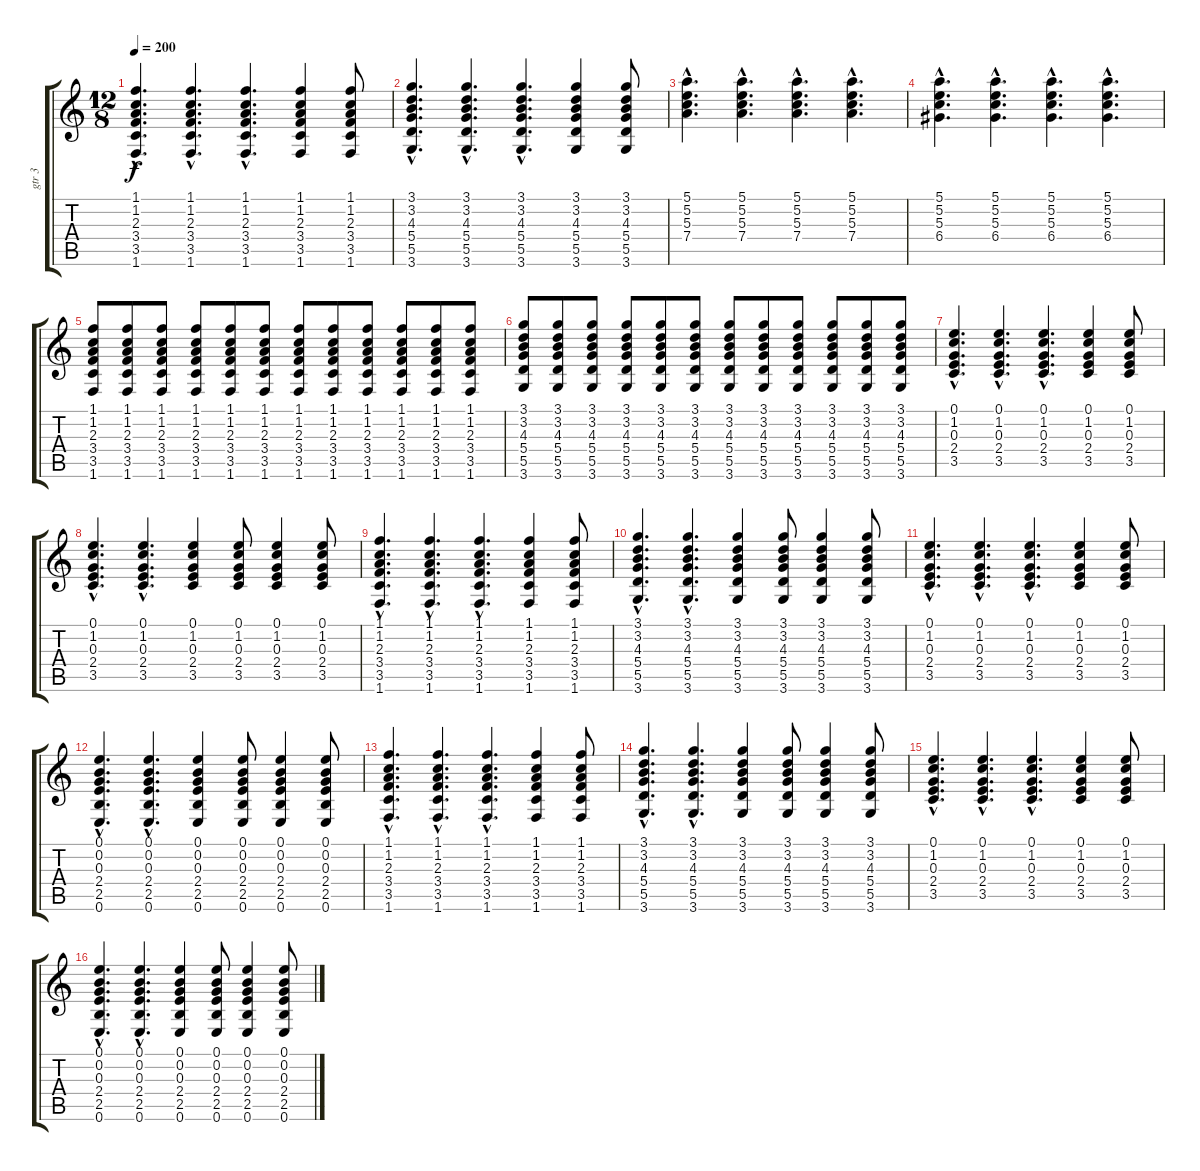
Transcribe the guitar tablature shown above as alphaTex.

\track ("gtr 3" "gtr 3") {instrument acousticguitarsteel}
\staff {score tabs}
\tuning (E4 B3 G3 D3 A2 E2) {hide}
\ts (12 8)
\tempo 200
\clef g2
\ks c
(1.1{hac} 1.2{hac} 2.3{hac} 3.4{hac} 3.5{hac} 1.6{hac}).4{d dy f} (1.1{hac} 1.2{hac} 2.3{hac} 3.4{hac} 3.5{hac} 1.6{hac}).4{d} (1.1{hac} 1.2{hac} 2.3{hac} 3.4{hac} 3.5{hac} 1.6{hac}).4{d} (1.1 1.2 2.3 3.4 3.5 1.6).4 (1.1 1.2 2.3 3.4 3.5 1.6).8 |
(3.1{hac} 3.2{hac} 4.3{hac} 5.4{hac} 5.5{hac} 3.6{hac}).4{d} (3.1{hac} 3.2{hac} 4.3{hac} 5.4{hac} 5.5{hac} 3.6{hac}).4{d} (3.1{hac} 3.2{hac} 4.3{hac} 5.4{hac} 5.5{hac} 3.6{hac}).4{d} (3.1 3.2 4.3 5.4 5.5 3.6).4 (3.1 3.2 4.3 5.4 5.5 3.6).8 |
(5.1{hac} 5.2{hac} 5.3{hac} 7.4{hac}).4{d} (5.1{hac} 5.2{hac} 5.3{hac} 7.4{hac}).4{d} (5.1{hac} 5.2{hac} 5.3{hac} 7.4{hac}).4{d} (5.1{hac} 5.2{hac} 5.3{hac} 7.4{hac}).4{d} |
(5.1{hac} 5.2{hac} 5.3{hac} 6.4{hac}).4{d} (5.1{hac} 5.2{hac} 5.3{hac} 6.4{hac}).4{d} (5.1{hac} 5.2{hac} 5.3{hac} 6.4{hac}).4{d} (5.1{hac} 5.2{hac} 5.3{hac} 6.4{hac}).4{d} |
(1.1 1.2 2.3 3.4 3.5 1.6).8 (1.1 1.2 2.3 3.4 3.5 1.6).8 (1.1 1.2 2.3 3.4 3.5 1.6).8 (1.1 1.2 2.3 3.4 3.5 1.6).8 (1.1 1.2 2.3 3.4 3.5 1.6).8 (1.1 1.2 2.3 3.4 3.5 1.6).8 (1.1 1.2 2.3 3.4 3.5 1.6).8 (1.1 1.2 2.3 3.4 3.5 1.6).8 (1.1 1.2 2.3 3.4 3.5 1.6).8 (1.1 1.2 2.3 3.4 3.5 1.6).8 (1.1 1.2 2.3 3.4 3.5 1.6).8 (1.1 1.2 2.3 3.4 3.5 1.6).8 |
(3.1 3.2 4.3 5.4 5.5 3.6).8 (3.1 3.2 4.3 5.4 5.5 3.6).8 (3.1 3.2 4.3 5.4 5.5 3.6).8 (3.1 3.2 4.3 5.4 5.5 3.6).8 (3.1 3.2 4.3 5.4 5.5 3.6).8 (3.1 3.2 4.3 5.4 5.5 3.6).8 (3.1 3.2 4.3 5.4 5.5 3.6).8 (3.1 3.2 4.3 5.4 5.5 3.6).8 (3.1 3.2 4.3 5.4 5.5 3.6).8 (3.1 3.2 4.3 5.4 5.5 3.6).8 (3.1 3.2 4.3 5.4 5.5 3.6).8 (3.1 3.2 4.3 5.4 5.5 3.6).8 |
(0.1{hac} 1.2{hac} 0.3{hac} 2.4{hac} 3.5{hac}).4{d} (0.1{hac} 1.2{hac} 0.3{hac} 2.4{hac} 3.5{hac}).4{d} (0.1{hac} 1.2{hac} 0.3{hac} 2.4{hac} 3.5{hac}).4{d} (0.1 1.2 0.3 2.4 3.5).4 (0.1 1.2 0.3 2.4 3.5).8 |
(0.1{hac} 1.2{hac} 0.3{hac} 2.4{hac} 3.5{hac}).4{d} (0.1{hac} 1.2{hac} 0.3{hac} 2.4{hac} 3.5{hac}).4{d} (0.1 1.2 0.3 2.4 3.5).4 (0.1 1.2 0.3 2.4 3.5).8 (0.1 1.2 0.3 2.4 3.5).4 (0.1 1.2 0.3 2.4 3.5).8 |
(1.1{hac} 1.2{hac} 2.3{hac} 3.4{hac} 3.5{hac} 1.6{hac}).4{d} (1.1{hac} 1.2{hac} 2.3{hac} 3.4{hac} 3.5{hac} 1.6{hac}).4{d} (1.1{hac} 1.2{hac} 2.3{hac} 3.4{hac} 3.5{hac} 1.6{hac}).4{d} (1.1 1.2 2.3 3.4 3.5 1.6).4 (1.1 1.2 2.3 3.4 3.5 1.6).8 |
(3.1{hac} 3.2{hac} 4.3{hac} 5.4{hac} 5.5{hac} 3.6{hac}).4{d} (3.1{hac} 3.2{hac} 4.3{hac} 5.4{hac} 5.5{hac} 3.6{hac}).4{d} (3.1 3.2 4.3 5.4 5.5 3.6).4 (3.1 3.2 4.3 5.4 5.5 3.6).8 (3.1 3.2 4.3 5.4 5.5 3.6).4 (3.1 3.2 4.3 5.4 5.5 3.6).8 |
(0.1{hac} 1.2{hac} 0.3{hac} 2.4{hac} 3.5{hac}).4{d} (0.1{hac} 1.2{hac} 0.3{hac} 2.4{hac} 3.5{hac}).4{d} (0.1{hac} 1.2{hac} 0.3{hac} 2.4{hac} 3.5{hac}).4{d} (0.1 1.2 0.3 2.4 3.5).4 (0.1 1.2 0.3 2.4 3.5).8 |
(0.1{hac} 0.2{hac} 0.3{hac} 2.4{hac} 2.5{hac} 0.6{hac}).4{d} (0.1{hac} 0.2{hac} 0.3{hac} 2.4{hac} 2.5{hac} 0.6{hac}).4{d} (0.1 0.2 0.3 2.4 2.5 0.6).4 (0.1 0.2 0.3 2.4 2.5 0.6).8 (0.1 0.2 0.3 2.4 2.5 0.6).4 (0.1 0.2 0.3 2.4 2.5 0.6).8 |
(1.1{hac} 1.2{hac} 2.3{hac} 3.4{hac} 3.5{hac} 1.6{hac}).4{d} (1.1{hac} 1.2{hac} 2.3{hac} 3.4{hac} 3.5{hac} 1.6{hac}).4{d} (1.1{hac} 1.2{hac} 2.3{hac} 3.4{hac} 3.5{hac} 1.6{hac}).4{d} (1.1 1.2 2.3 3.4 3.5 1.6).4 (1.1 1.2 2.3 3.4 3.5 1.6).8 |
(3.1{hac} 3.2{hac} 4.3{hac} 5.4{hac} 5.5{hac} 3.6{hac}).4{d} (3.1{hac} 3.2{hac} 4.3{hac} 5.4{hac} 5.5{hac} 3.6{hac}).4{d} (3.1 3.2 4.3 5.4 5.5 3.6).4 (3.1 3.2 4.3 5.4 5.5 3.6).8 (3.1 3.2 4.3 5.4 5.5 3.6).4 (3.1 3.2 4.3 5.4 5.5 3.6).8 |
(0.1{hac} 1.2{hac} 0.3{hac} 2.4{hac} 3.5{hac}).4{d} (0.1{hac} 1.2{hac} 0.3{hac} 2.4{hac} 3.5{hac}).4{d} (0.1{hac} 1.2{hac} 0.3{hac} 2.4{hac} 3.5{hac}).4{d} (0.1 1.2 0.3 2.4 3.5).4 (0.1 1.2 0.3 2.4 3.5).8 |
(0.1{hac} 0.2{hac} 0.3{hac} 2.4{hac} 2.5{hac} 0.6{hac}).4{d} (0.1{hac} 0.2{hac} 0.3{hac} 2.4{hac} 2.5{hac} 0.6{hac}).4{d} (0.1 0.2 0.3 2.4 2.5 0.6).4 (0.1 0.2 0.3 2.4 2.5 0.6).8 (0.1 0.2 0.3 2.4 2.5 0.6).4 (0.1 0.2 0.3 2.4 2.5 0.6).8
